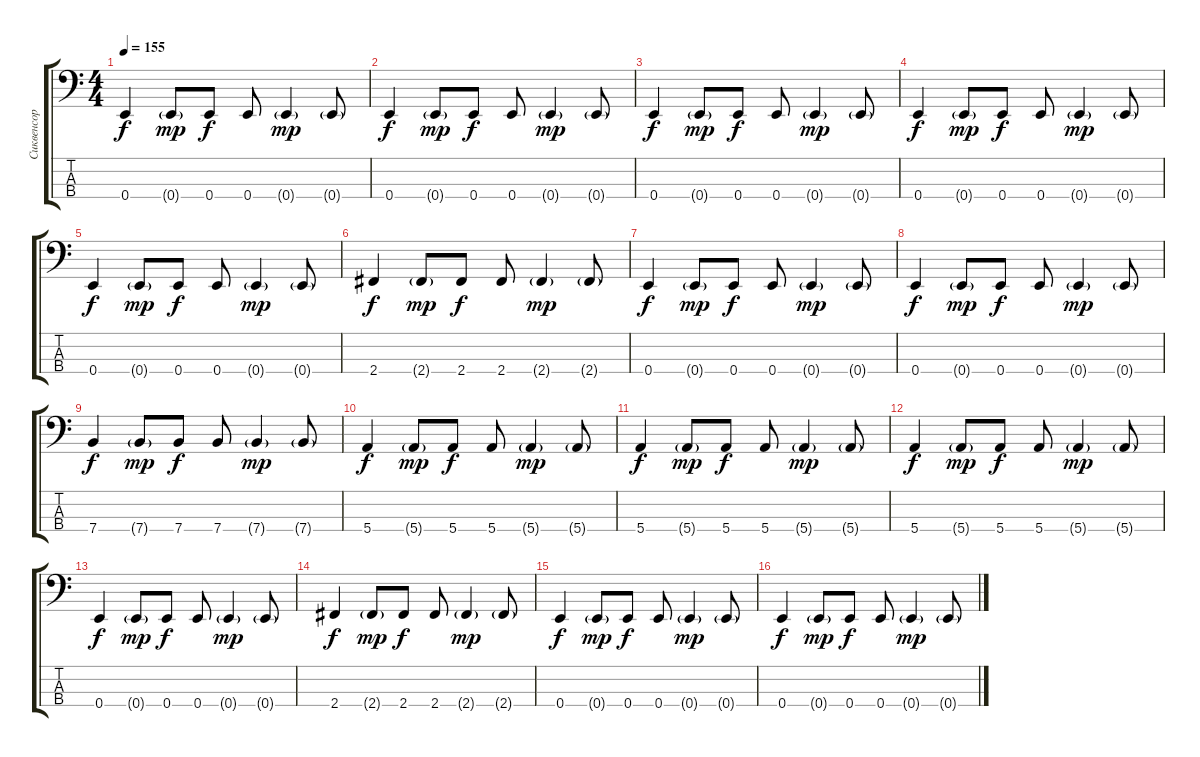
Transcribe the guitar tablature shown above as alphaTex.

\track ("Сиквенсор" "Сиквенсор") {instrument synthbass1}
\staff {score tabs}
\tuning (G2 D2 A1 E1) {hide}
\ts (4 4)
\tempo 155
\clef f4
\ks c
0.4.4{dy f} 0.4{g}.8{dy mp} 0.4.8{dy f} 0.4.8 0.4{g}.4{dy mp} 0.4{g}.8 |
0.4.4{dy f} 0.4{g}.8{dy mp} 0.4.8{dy f} 0.4.8 0.4{g}.4{dy mp} 0.4{g}.8 |
0.4.4{dy f} 0.4{g}.8{dy mp} 0.4.8{dy f} 0.4.8 0.4{g}.4{dy mp} 0.4{g}.8 |
0.4.4{dy f} 0.4{g}.8{dy mp} 0.4.8{dy f} 0.4.8 0.4{g}.4{dy mp} 0.4{g}.8 |
0.4.4{dy f} 0.4{g}.8{dy mp} 0.4.8{dy f} 0.4.8 0.4{g}.4{dy mp} 0.4{g}.8 |
2.4.4{dy f} 2.4{g}.8{dy mp} 2.4.8{dy f} 2.4.8 2.4{g}.4{dy mp} 2.4{g}.8 |
0.4.4{dy f} 0.4{g}.8{dy mp} 0.4.8{dy f} 0.4.8 0.4{g}.4{dy mp} 0.4{g}.8 |
0.4.4{dy f} 0.4{g}.8{dy mp} 0.4.8{dy f} 0.4.8 0.4{g}.4{dy mp} 0.4{g}.8 |
7.4.4{dy f} 7.4{g}.8{dy mp} 7.4.8{dy f} 7.4.8 7.4{g}.4{dy mp} 7.4{g}.8 |
5.4.4{dy f} 5.4{g}.8{dy mp} 5.4.8{dy f} 5.4.8 5.4{g}.4{dy mp} 5.4{g}.8 |
5.4.4{dy f} 5.4{g}.8{dy mp} 5.4.8{dy f} 5.4.8 5.4{g}.4{dy mp} 5.4{g}.8 |
5.4.4{dy f} 5.4{g}.8{dy mp} 5.4.8{dy f} 5.4.8 5.4{g}.4{dy mp} 5.4{g}.8 |
0.4.4{dy f} 0.4{g}.8{dy mp} 0.4.8{dy f} 0.4.8 0.4{g}.4{dy mp} 0.4{g}.8 |
2.4.4{dy f} 2.4{g}.8{dy mp} 2.4.8{dy f} 2.4.8 2.4{g}.4{dy mp} 2.4{g}.8 |
0.4.4{dy f} 0.4{g}.8{dy mp} 0.4.8{dy f} 0.4.8 0.4{g}.4{dy mp} 0.4{g}.8 |
0.4.4{dy f} 0.4{g}.8{dy mp} 0.4.8{dy f} 0.4.8 0.4{g}.4{dy mp} 0.4{g}.8
